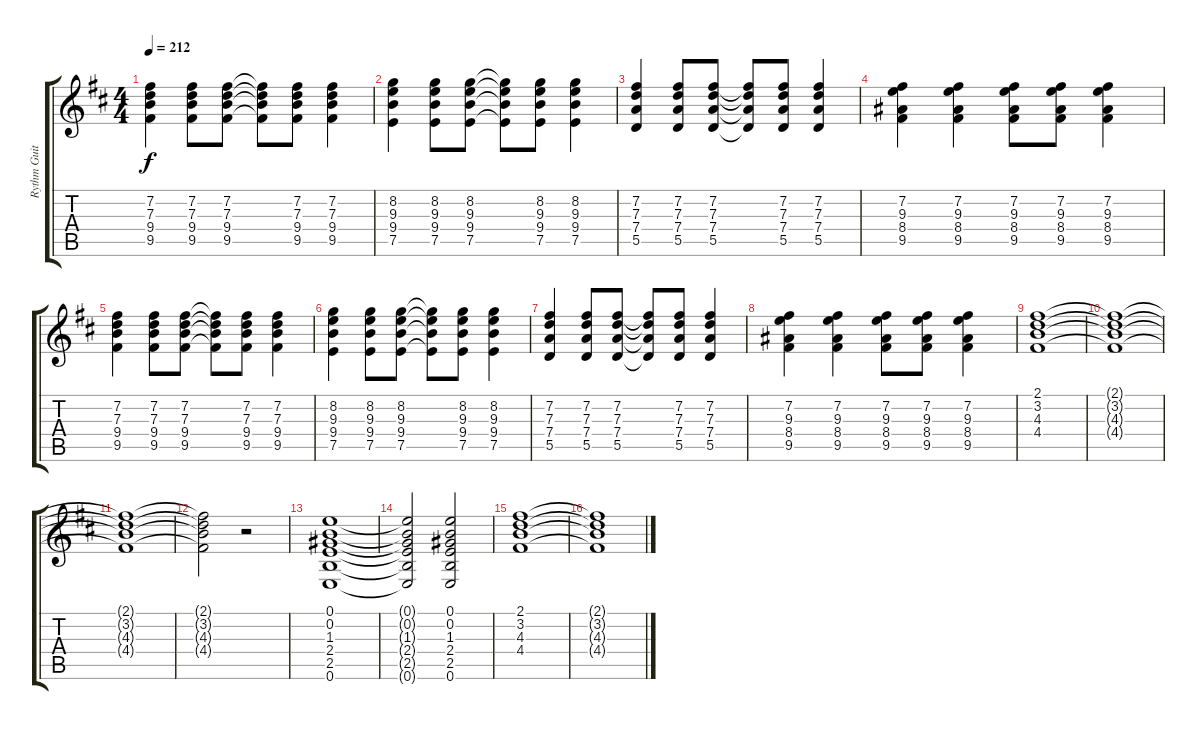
\track ("Rythm Guitar" "Rythm Guit") {instrument overdrivenguitar}
\staff {score tabs}
\tuning (E4 B3 G3 D3 A2 E2) {hide}
\ts (4 4)
\tempo 212
\clef g2
\ks d
(7.2 7.3 9.4 9.5).4{dy f} (7.2 7.3 9.4 9.5).8 (7.2 7.3 9.4 9.5).8 (7.2{t} 7.3{t} 9.4{t} 9.5{t}).8 (7.2 7.3 9.4 9.5).8 (7.2 7.3 9.4 9.5).4 |
(8.2 9.3 9.4 7.5).4 (8.2 9.3 9.4 7.5).8 (8.2 9.3 9.4 7.5).8 (8.2{t} 9.3{t} 9.4{t} 7.5{t}).8 (8.2 9.3 9.4 7.5).8 (8.2 9.3 9.4 7.5).4 |
(7.2 7.3 7.4 5.5).4 (7.2 7.3 7.4 5.5).8 (7.2 7.3 7.4 5.5).8 (7.2{t} 7.3{t} 7.4{t} 5.5{t}).8 (7.2 7.3 7.4 5.5).8 (7.2 7.3 7.4 5.5).4 |
(7.2 9.3 8.4 9.5).4 (7.2 9.3 8.4 9.5).4 (7.2 9.3 8.4 9.5).8 (7.2 9.3 8.4 9.5).8 (7.2 9.3 8.4 9.5).4 |
(7.2 7.3 9.4 9.5).4 (7.2 7.3 9.4 9.5).8 (7.2 7.3 9.4 9.5).8 (7.2{t} 7.3{t} 9.4{t} 9.5{t}).8 (7.2 7.3 9.4 9.5).8 (7.2 7.3 9.4 9.5).4 |
(8.2 9.3 9.4 7.5).4 (8.2 9.3 9.4 7.5).8 (8.2 9.3 9.4 7.5).8 (8.2{t} 9.3{t} 9.4{t} 7.5{t}).8 (8.2 9.3 9.4 7.5).8 (8.2 9.3 9.4 7.5).4 |
(7.2 7.3 7.4 5.5).4 (7.2 7.3 7.4 5.5).8 (7.2 7.3 7.4 5.5).8 (7.2{t} 7.3{t} 7.4{t} 5.5{t}).8 (7.2 7.3 7.4 5.5).8 (7.2 7.3 7.4 5.5).4 |
(7.2 9.3 8.4 9.5).4 (7.2 9.3 8.4 9.5).4 (7.2 9.3 8.4 9.5).8 (7.2 9.3 8.4 9.5).8 (7.2 9.3 8.4 9.5).4 |
(2.1 3.2 4.3 4.4).1 |
(2.1{t} 3.2{t} 4.3{t} 4.4{t}).1 |
(2.1{t} 3.2{t} 4.3{t} 4.4{t}).1 |
(2.1{t} 3.2{t} 4.3{t} 4.4{t}).2 r.2 |
(0.1 0.2 1.3 2.4 2.5 0.6).1 |
(0.1{t} 0.2{t} 1.3{t} 2.4{t} 2.5{t} 0.6{t}).2 (0.1 0.2 1.3 2.4 2.5 0.6).2 |
(2.1 3.2 4.3 4.4).1 |
(2.1{t} 3.2{t} 4.3{t} 4.4{t}).1
